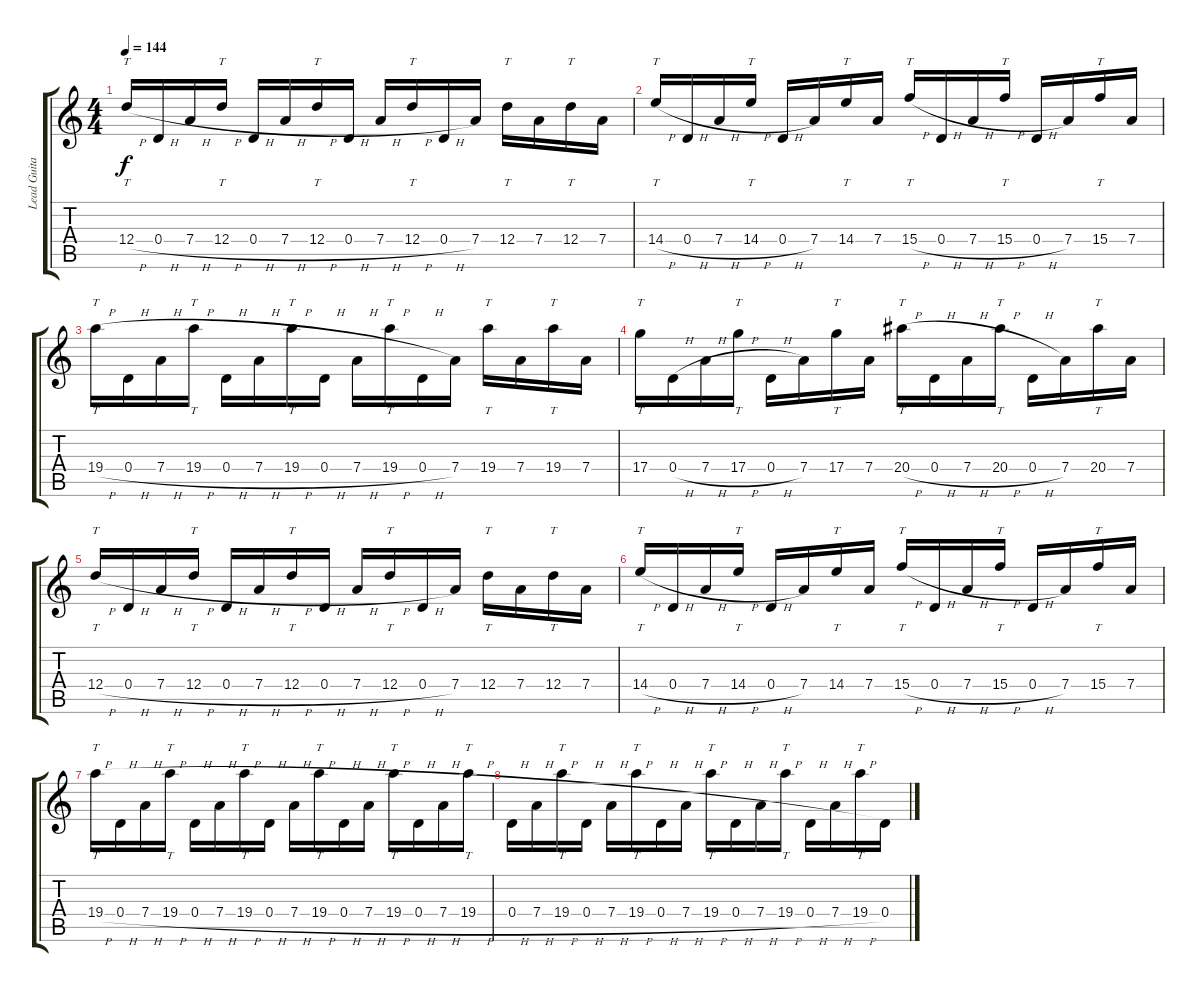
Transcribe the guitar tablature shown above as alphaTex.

\track ("Lead Guitar 2" "Lead Guita") {instrument distortionguitar}
\staff {score tabs}
\tuning (E4 B3 G3 D3 A2 E2) {hide}
\ts (4 4)
\tempo 144
\clef g2
\ks c
12.4{h}.16{tt dy f} 0.4{h}.16 7.4{h}.16 12.4{h}.16{tt} 0.4{h}.16 7.4{h}.16 12.4{h}.16{tt} 0.4{h}.16 7.4{h}.16 12.4{h}.16{tt} 0.4{h}.16 7.4.16 12.4.16{tt} 7.4.16 12.4.16{tt} 7.4.16 |
14.4{h}.16{tt} 0.4{h}.16 7.4{h}.16 14.4{h}.16{tt} 0.4{h}.16 7.4.16 14.4.16{tt} 7.4.16 15.4{h}.16{tt} 0.4{h}.16 7.4{h}.16 15.4{h}.16{tt} 0.4{h}.16 7.4.16 15.4.16{tt} 7.4.16 |
19.4{h}.16{tt} 0.4{h}.16 7.4{h}.16 19.4{h}.16{tt} 0.4{h}.16 7.4{h}.16 19.4{h}.16{tt} 0.4{h}.16 7.4{h}.16 19.4{h}.16{tt} 0.4{h}.16 7.4.16 19.4.16{tt} 7.4.16 19.4.16{tt} 7.4.16 |
17.4.16{tt} 0.4{h}.16 7.4{h}.16 17.4{h}.16{tt} 0.4{h}.16 7.4.16 17.4.16{tt} 7.4.16 20.4{h}.16{tt} 0.4{h}.16 7.4{h}.16 20.4{h}.16{tt} 0.4{h}.16 7.4.16 20.4.16{tt} 7.4.16 |
12.4{h}.16{tt} 0.4{h}.16 7.4{h}.16 12.4{h}.16{tt} 0.4{h}.16 7.4{h}.16 12.4{h}.16{tt} 0.4{h}.16 7.4{h}.16 12.4{h}.16{tt} 0.4{h}.16 7.4.16 12.4.16{tt} 7.4.16 12.4.16{tt} 7.4.16 |
14.4{h}.16{tt} 0.4{h}.16 7.4{h}.16 14.4{h}.16{tt} 0.4{h}.16 7.4.16 14.4.16{tt} 7.4.16 15.4{h}.16{tt} 0.4{h}.16 7.4{h}.16 15.4{h}.16{tt} 0.4{h}.16 7.4.16 15.4.16{tt} 7.4.16 |
19.4{h}.16{tt} 0.4{h}.16 7.4{h}.16 19.4{h}.16{tt} 0.4{h}.16 7.4{h}.16 19.4{h}.16{tt} 0.4{h}.16 7.4{h}.16 19.4{h}.16{tt} 0.4{h}.16 7.4{h}.16 19.4{h}.16{tt} 0.4{h}.16 7.4{h}.16 19.4{h}.16{tt} |
0.4{h}.16 7.4{h}.16 19.4{h}.16{tt} 0.4{h}.16 7.4{h}.16 19.4{h}.16{tt} 0.4{h}.16 7.4{h}.16 19.4{h}.16{tt} 0.4{h}.16 7.4{h}.16 19.4{h}.16{tt} 0.4{h}.16 7.4{h}.16 19.4{h}.16{tt} 0.4.16
